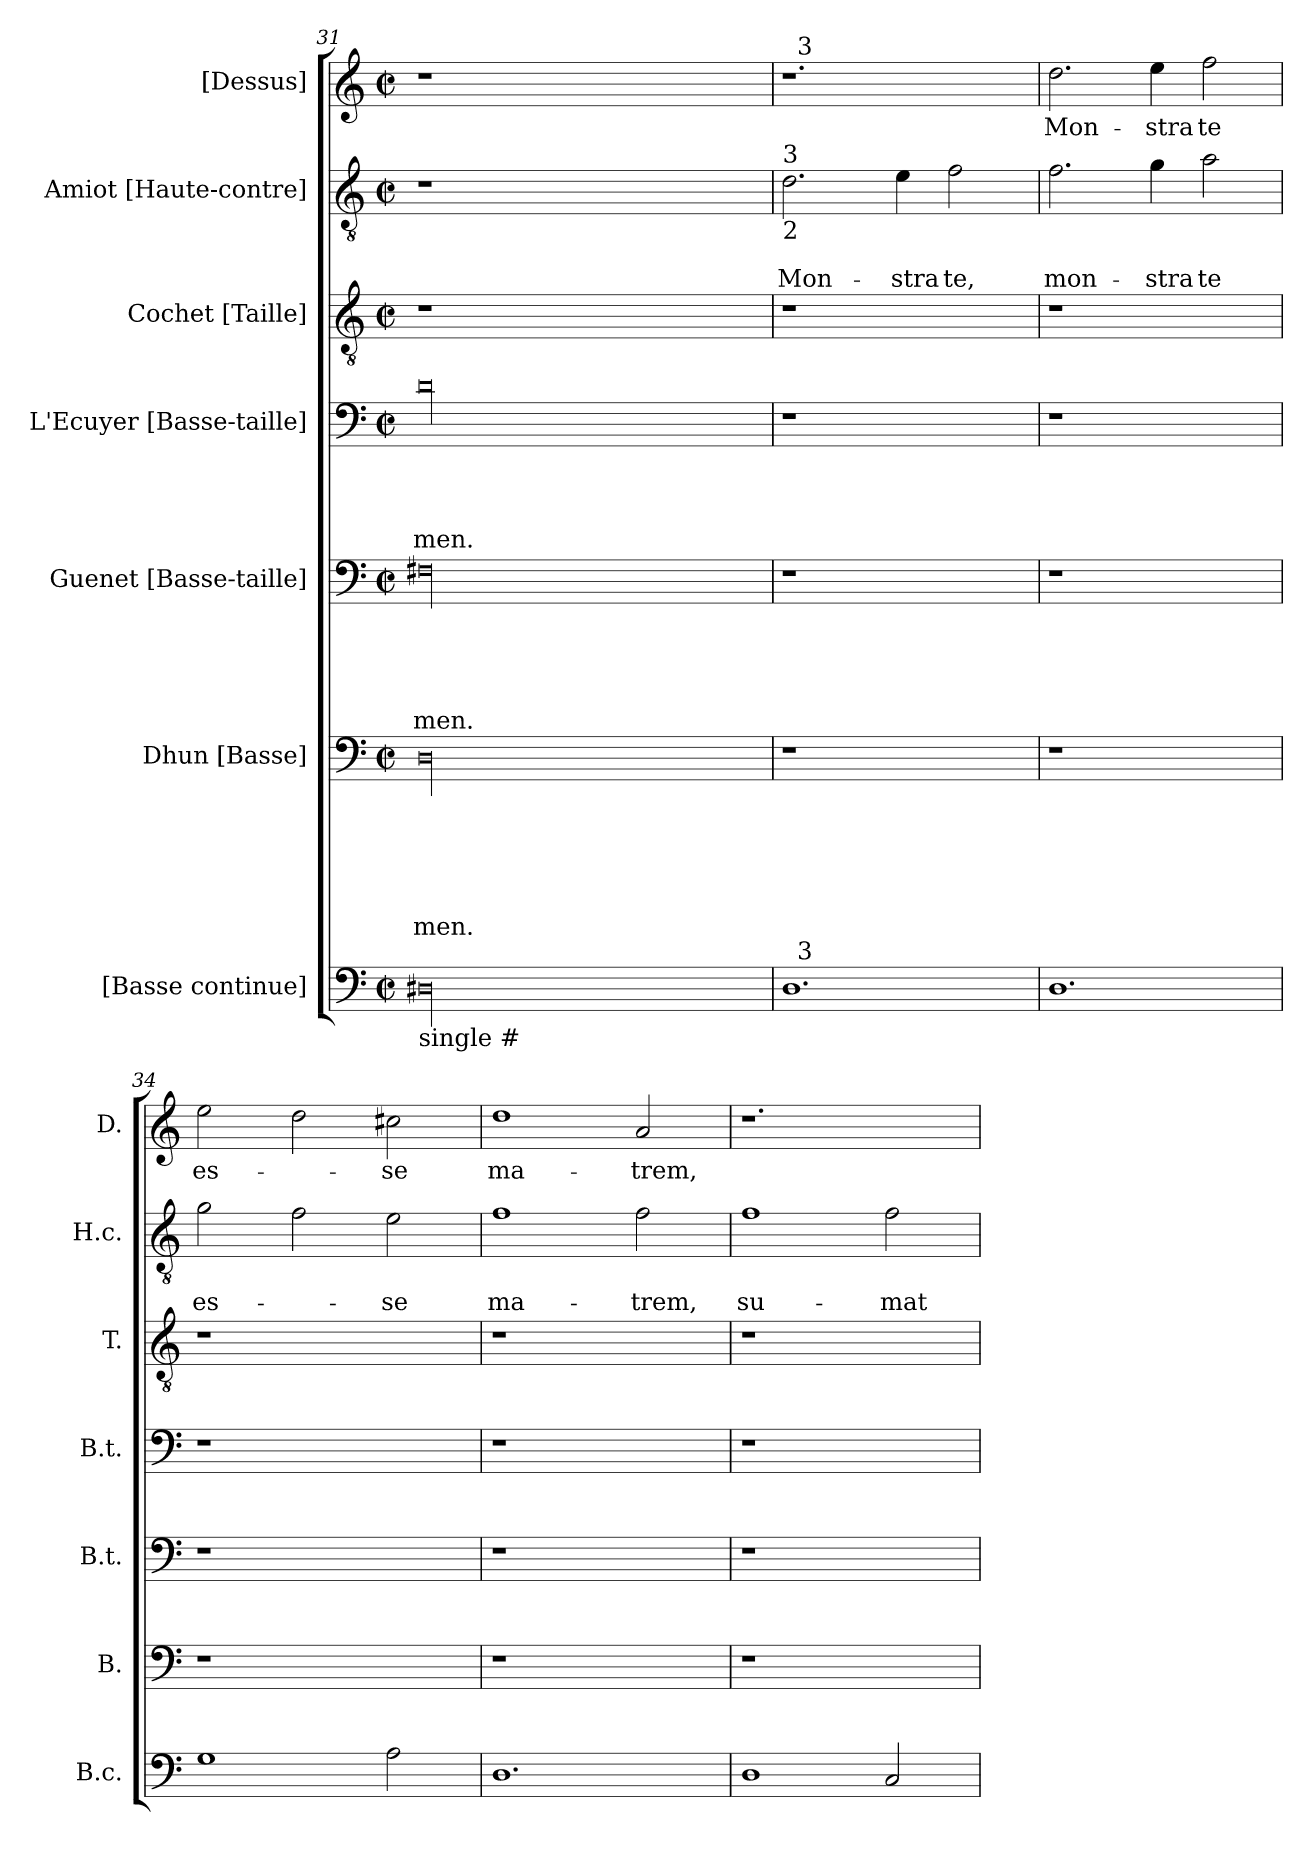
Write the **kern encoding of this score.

**kern	**kern	**text	**text	**text	**text	**text	**text	**kern	**text	**text	**text	**text	**text	**kern	**text	**text	**text	**text	**kern	**kern	**text	**text	**kern	**text
*part7	*part6	*part6	*part6	*part6	*part6	*part6	*part6	*part5	*part5	*part5	*part5	*part5	*part5	*part4	*part4	*part4	*part4	*part4	*part3	*part2	*part2	*part2	*part1	*part1
*staff7	*staff6	*staff6	*staff6	*staff6	*staff6	*staff6	*staff6	*staff5	*staff5	*staff5	*staff5	*staff5	*staff5	*staff4	*staff4	*staff4	*staff4	*staff4	*staff3	*staff2	*staff2	*staff2	*staff1	*staff1
*I"[Basse continue]	*I"Dhun [Basse]	*	*	*	*	*	*	*I"Guenet [Basse-taille]	*	*	*	*	*	*I"L'Ecuyer [Basse-taille]	*	*	*	*	*I"Cochet [Taille]	*I"Amiot [Haute-contre]	*	*	*I"[Dessus]	*
*I'B.c.	*I'B.	*	*	*	*	*	*	*I'B.t.	*	*	*	*	*	*I'B.t.	*	*	*	*	*I'T.	*I'H.c.	*	*	*I'D.	*
*clefF4	*clefF4	*	*	*	*	*	*	*clefF4	*	*	*	*	*	*clefF4	*	*	*	*	*clefGv2	*clefGv2	*	*	*clefG2	*
*k[]	*k[]	*	*	*	*	*	*	*k[]	*	*	*	*	*	*k[]	*	*	*	*	*k[]	*k[]	*	*	*k[]	*
*C:	*C:	*	*	*	*	*	*	*C:	*	*	*	*	*	*C:	*	*	*	*	*C:	*C:	*	*	*C:	*
*M2/2	*M2/2	*	*	*	*	*	*	*M2/2	*	*	*	*	*	*M2/2	*	*	*	*	*M2/2	*M2/2	*	*	*M2/2	*
*met(c|)	*met(c|)	*	*	*	*	*	*	*met(c|)	*	*	*	*	*	*met(c|)	*	*	*	*	*met(c|)	*met(c|)	*	*	*met(c|)	*
=31	=31	=31	=31	=31	=31	=31	=31	=31	=31	=31	=31	=31	=31	=31	=31	=31	=31	=31	=31	=31	=31	=31	=31	=31
!LO:TX:b:t=single #	!	!	!	!	!	!	!	!	!	!	!	!	!	!	!	!	!	!	!	!	!	!	!	!
!	!	!	!	!	!	!	!LO:LY:b	!	!	!	!	!	!LO:LY:b	!	!	!	!	!LO:LY:b	!	!	!	!	!	!
00D#	00D	.	.	.	.	.	-men.	00F#X	.	.	.	.	-men.	00d	.	.	.	-men.	1r	1r	.	.	1r	.
.	.	.	.	.	.	.	.	.	.	.	.	.	.	.	.	.	.	.	0.ryy	0.ryy	.	.	0.ryy	.
=32!	=32!	=32!	=32!	=32!	=32!	=32!	=32!	=32!	=32!	=32!	=32!	=32!	=32!	=32!	=32!	=32!	=32!	=32!	=32!	=32!	=32!	=32!	=32!	=32!
!	!	!	!	!	!	!	!	!	!	!	!	!	!	!	!	!	!	!	!	!	!	!	!LO:TX:b:t=2	!
!	!	!	!	!	!	!	!	!	!	!	!	!	!	!	!	!	!	!	!	!LO:TX:a:t=3	!	!	!	!
!	!	!	!	!	!	!	!	!	!	!	!	!	!	!	!	!	!	!	!	!LO:TX:b:t=2	!	!	!	!
!LO:TX:b:t=2	!	!	!	!	!	!	!	!	!	!	!	!	!	!	!	!	!	!	!	!	!	!	!	!
!	!	!	!	!	!	!	!	!	!	!	!	!	!	!	!	!	!	!	!	!	!	!LO:LY:b	!	!
*^	*	*	*	*	*	*	*	*	*	*	*	*	*	*	*	*	*	*	*	*	*	*	*^	*
1.D	32ryy	1r	.	.	.	.	.	.	1r	.	.	.	.	.	1r	.	.	.	.	1r	2.d\	.	Mon-	1.r	32ryy	.
!	!	!	!	!	!	!	!	!	!	!	!	!	!	!	!	!	!	!	!	!	!	!	!	!	!LO:TX:a:t=3	!
!	!LO:TX:a:t=3	!	!	!	!	!	!	!	!	!	!	!	!	!	!	!	!	!	!	!	!	!	!	!	!	!
.	1ryy	.	.	.	.	.	.	.	.	.	.	.	.	.	.	.	.	.	.	.	.	.	.	.	1ryy	.
!	!	!	!	!	!	!	!	!	!	!	!	!	!	!	!	!	!	!	!	!	!	!	!LO:LY:b	!	!	!
.	.	.	.	.	.	.	.	.	.	.	.	.	.	.	.	.	.	.	.	.	4e\	.	-stra	.	.	.
!	!	!	!	!	!	!	!	!	!	!	!	!	!	!	!	!	!	!	!	!	!	!	!LO:LY:b	!	!	!
.	.	2ryy	.	.	.	.	.	.	2ryy	.	.	.	.	.	2ryy	.	.	.	.	2ryy	2f\	.	te,	.	.	.
.	4...ryy	.	.	.	.	.	.	.	.	.	.	.	.	.	.	.	.	.	.	.	.	.	.	.	4...ryy	.
=33	=33	=33	=33	=33	=33	=33	=33	=33	=33	=33	=33	=33	=33	=33	=33	=33	=33	=33	=33	=33	=33	=33	=33	=33	=33	=33
!	!	!	!	!	!	!	!	!	!	!	!	!	!	!	!	!	!	!	!	!	!	!	!LO:LY:b	!	!	!LO:LY:b
*v	*v	*	*	*	*	*	*	*	*	*	*	*	*	*	*	*	*	*	*	*	*	*	*	*v	*v	*
1.D	1r	.	.	.	.	.	.	1r	.	.	.	.	.	1r	.	.	.	.	1r	2.f\	.	mon-	2.dd\	Mon-
!	!	!	!	!	!	!	!	!	!	!	!	!	!	!	!	!	!	!	!	!	!	!LO:LY:b	!	!LO:LY:b
.	.	.	.	.	.	.	.	.	.	.	.	.	.	.	.	.	.	.	.	4g\	.	-stra	4ee\	-stra
!	!	!	!	!	!	!	!	!	!	!	!	!	!	!	!	!	!	!	!	!	!	!LO:LY:b	!	!LO:LY:b
.	2ryy	.	.	.	.	.	.	2ryy	.	.	.	.	.	2ryy	.	.	.	.	2ryy	2a\	.	te	2ff\	te
=34	=34	=34	=34	=34	=34	=34	=34	=34	=34	=34	=34	=34	=34	=34	=34	=34	=34	=34	=34	=34	=34	=34	=34	=34
!	!	!	!	!	!	!	!	!	!	!	!	!	!	!	!	!	!	!	!	!	!	!LO:LY:b	!	!LO:LY:b
1G	1r	.	.	.	.	.	.	1r	.	.	.	.	.	1r	.	.	.	.	1r	2g\	.	es-	2ee\	es-
.	.	.	.	.	.	.	.	.	.	.	.	.	.	.	.	.	.	.	.	2f\	.	.	2dd\	.
!	!	!	!	!	!	!	!	!	!	!	!	!	!	!	!	!	!	!	!	!	!	!LO:LY:b	!	!LO:LY:b
2A\	2ryy	.	.	.	.	.	.	2ryy	.	.	.	.	.	2ryy	.	.	.	.	2ryy	2e\	.	-se	2cc#X\	-se
=35	=35	=35	=35	=35	=35	=35	=35	=35	=35	=35	=35	=35	=35	=35	=35	=35	=35	=35	=35	=35	=35	=35	=35	=35
!	!	!	!	!	!	!	!	!	!	!	!	!	!	!	!	!	!	!	!	!	!	!LO:LY:b	!	!LO:LY:b
1.D	1r	.	.	.	.	.	.	1r	.	.	.	.	.	1r	.	.	.	.	1r	1f	.	ma-	1dd	ma-
!	!	!	!	!	!	!	!	!	!	!	!	!	!	!	!	!	!	!	!	!	!	!LO:LY:b	!	!LO:LY:b
.	2ryy	.	.	.	.	.	.	2ryy	.	.	.	.	.	2ryy	.	.	.	.	2ryy	2f\	.	-trem,	2a/	-trem,
=36	=36	=36	=36	=36	=36	=36	=36	=36	=36	=36	=36	=36	=36	=36	=36	=36	=36	=36	=36	=36	=36	=36	=36	=36
!	!	!	!	!	!	!	!	!	!	!	!	!	!	!	!	!	!	!	!	!	!	!LO:LY:b	!	!
1D	1r	.	.	.	.	.	.	1r	.	.	.	.	.	1r	.	.	.	.	1r	1f	.	su-	1.r	.
!	!	!	!	!	!	!	!	!	!	!	!	!	!	!	!	!	!	!	!	!	!	!LO:LY:b	!	!
2C/	2ryy	.	.	.	.	.	.	2ryy	.	.	.	.	.	2ryy	.	.	.	.	2ryy	2f\	.	-mat	.	.
=	=	=	=	=	=	=	=	=	=	=	=	=	=	=	=	=	=	=	=	=	=	=	=	=
*-	*-	*-	*-	*-	*-	*-	*-	*-	*-	*-	*-	*-	*-	*-	*-	*-	*-	*-	*-	*-	*-	*-	*-	*-
